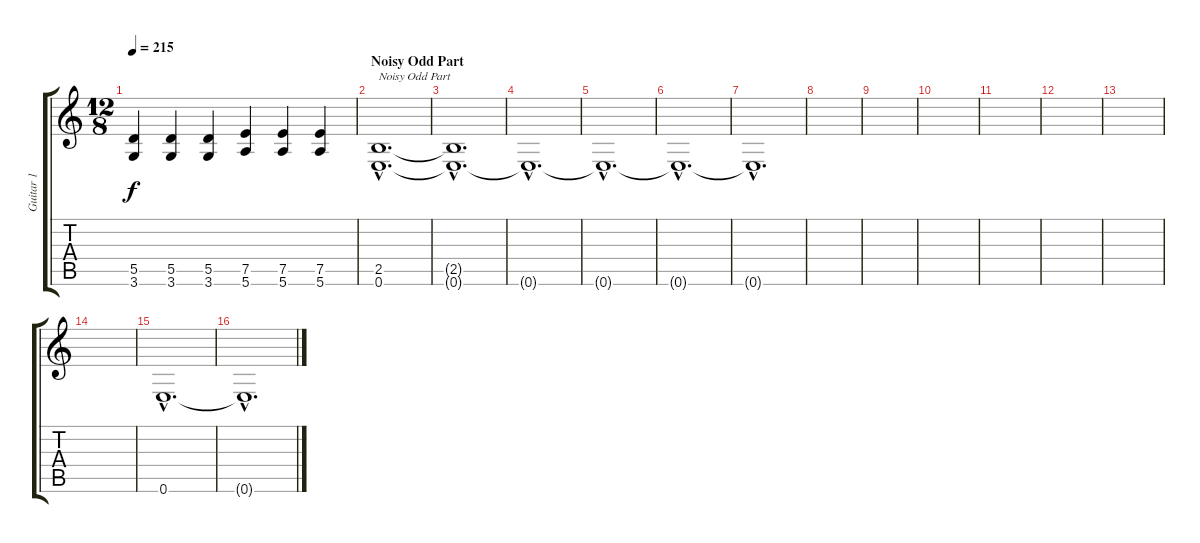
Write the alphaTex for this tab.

\track ("Guitar 1" "Guitar 1") {instrument distortionguitar}
\staff {score tabs}
\tuning (E4 B3 G3 D3 A2 E2) {hide}
\ts (12 8)
\tempo 215
\clef g2
\ks c
(5.5 3.6).4{dy f} (5.5 3.6).4 (5.5 3.6).4 (7.5 5.6).4 (7.5 5.6).4 (7.5 5.6).4 |
\section ("" "Noisy Odd Part")
(2.5{hac} 0.6{hac}).1{d txt "Noisy Odd Part"} |
(2.5{hac t} 0.6{hac t}).1{d} |
0.6{hac t}.1{d} |
0.6{hac t}.1{d} |
0.6{hac t}.1{d} |
0.6{hac t}.1{d} |
|
|
|
|
|
|
|
0.6{hac}.1{d} |
0.6{hac t}.1{d}
